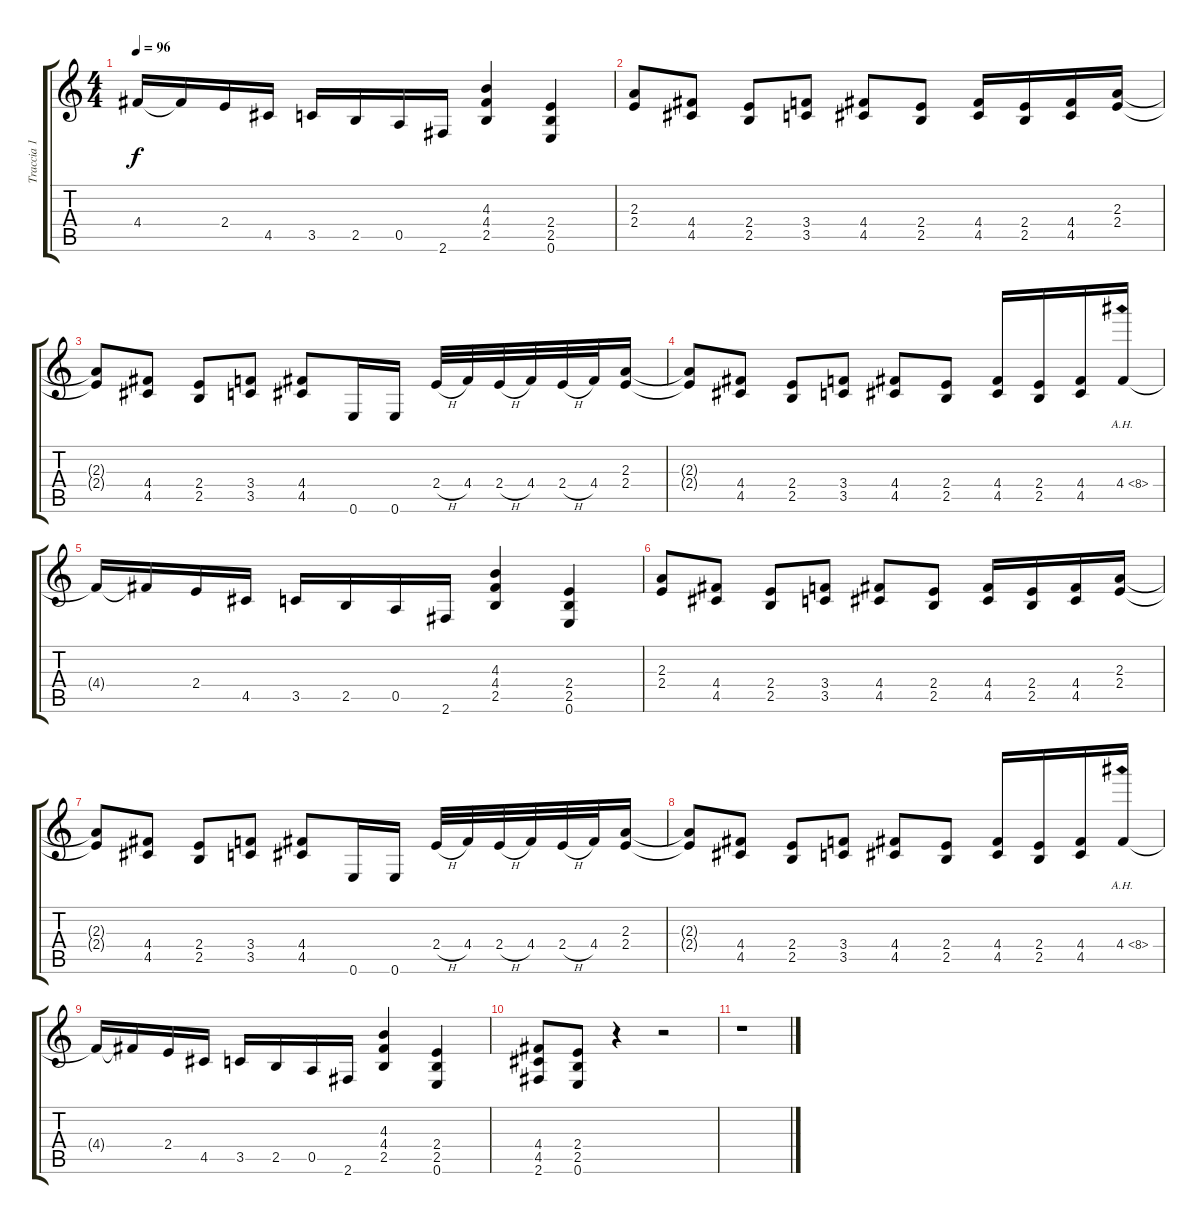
\track ("Traccia 1" "Traccia 1") {instrument overdrivenguitar}
\staff {score tabs}
\tuning (E4 B3 G3 D3 A2 E2) {hide}
\ts (4 4)
\tempo 96
\clef g2
\ks c
4.4{t}.16{dy f} 4.4{t}.16 2.4.16 4.5.16 3.5.16 2.5.16 0.5.16 2.6.16 (4.3 4.4 2.5).4 (2.4 2.5 0.6).4 |
(2.3 2.4).8 (4.4 4.5).8 (2.4 2.5).8 (3.4 3.5).8 (4.4 4.5).8 (2.4 2.5).8 (4.4 4.5).16 (2.4 2.5).16 (4.4 4.5).16 (2.3 2.4).16 |
(2.3{t} 2.4{t}).8 (4.4 4.5).8 (2.4 2.5).8 (3.4 3.5).8 (4.4 4.5).8 0.6.16 0.6.16 2.4{h}.32 4.4.32 2.4{h}.32 4.4.32 2.4{h}.32 4.4.32 (2.3 2.4).16 |
(2.3{t} 2.4{t}).8 (4.4 4.5).8 (2.4 2.5).8 (3.4 3.5).8 (4.4 4.5).8 (2.4 2.5).8 (4.4 4.5).16 (2.4 2.5).16 (4.4 4.5).16 4.4{ah 4}.16 |
4.4{t}.16 4.4{t}.16 2.4.16 4.5.16 3.5.16 2.5.16 0.5.16 2.6.16 (4.3 4.4 2.5).4 (2.4 2.5 0.6).4 |
(2.3 2.4).8 (4.4 4.5).8 (2.4 2.5).8 (3.4 3.5).8 (4.4 4.5).8 (2.4 2.5).8 (4.4 4.5).16 (2.4 2.5).16 (4.4 4.5).16 (2.3 2.4).16 |
(2.3{t} 2.4{t}).8 (4.4 4.5).8 (2.4 2.5).8 (3.4 3.5).8 (4.4 4.5).8 0.6.16 0.6.16 2.4{h}.32 4.4.32 2.4{h}.32 4.4.32 2.4{h}.32 4.4.32 (2.3 2.4).16 |
(2.3{t} 2.4{t}).8 (4.4 4.5).8 (2.4 2.5).8 (3.4 3.5).8 (4.4 4.5).8 (2.4 2.5).8 (4.4 4.5).16 (2.4 2.5).16 (4.4 4.5).16 4.4{ah 4}.16 |
4.4{t}.16 4.4{t}.16 2.4.16 4.5.16 3.5.16 2.5.16 0.5.16 2.6.16 (4.3 4.4 2.5).4 (2.4 2.5 0.6).4 |
(4.4 4.5 2.6).8 (2.4 2.5 0.6).8 r.4 r.2 |
r.1
